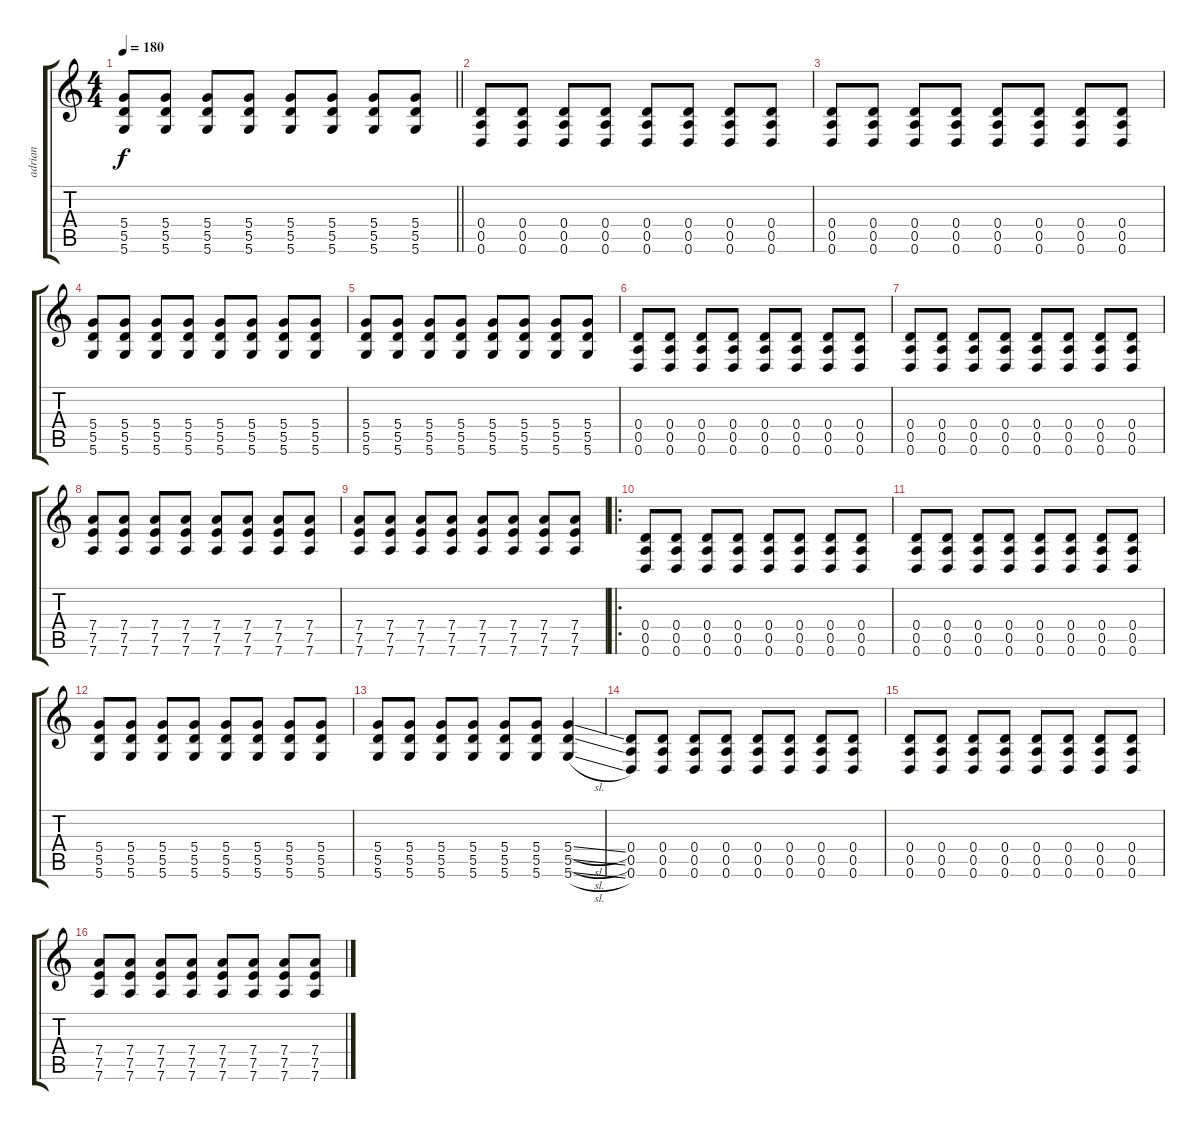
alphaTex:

\track ("adrian" "adrian") {instrument distortionguitar}
\staff {score tabs}
\tuning (E4 B3 G3 D3 A2 D2) {hide}
\ts (4 4)
\tempo 180
\clef g2
\barLineRight lightlight
\ks c
(5.4 5.5 5.6).8{dy f} (5.4 5.5 5.6).8 (5.4 5.5 5.6).8 (5.4 5.5 5.6).8 (5.4 5.5 5.6).8 (5.4 5.5 5.6).8 (5.4 5.5 5.6).8 (5.4 5.5 5.6).8 |
(0.4 0.5 0.6).8 (0.4 0.5 0.6).8 (0.4 0.5 0.6).8 (0.4 0.5 0.6).8 (0.4 0.5 0.6).8 (0.4 0.5 0.6).8 (0.4 0.5 0.6).8 (0.4 0.5 0.6).8 |
(0.4 0.5 0.6).8 (0.4 0.5 0.6).8 (0.4 0.5 0.6).8 (0.4 0.5 0.6).8 (0.4 0.5 0.6).8 (0.4 0.5 0.6).8 (0.4 0.5 0.6).8 (0.4 0.5 0.6).8 |
(5.4 5.5 5.6).8 (5.4 5.5 5.6).8 (5.4 5.5 5.6).8 (5.4 5.5 5.6).8 (5.4 5.5 5.6).8 (5.4 5.5 5.6).8 (5.4 5.5 5.6).8 (5.4 5.5 5.6).8 |
(5.4 5.5 5.6).8 (5.4 5.5 5.6).8 (5.4 5.5 5.6).8 (5.4 5.5 5.6).8 (5.4 5.5 5.6).8 (5.4 5.5 5.6).8 (5.4 5.5 5.6).8 (5.4 5.5 5.6).8 |
(0.4 0.5 0.6).8 (0.4 0.5 0.6).8 (0.4 0.5 0.6).8 (0.4 0.5 0.6).8 (0.4 0.5 0.6).8 (0.4 0.5 0.6).8 (0.4 0.5 0.6).8 (0.4 0.5 0.6).8 |
(0.4 0.5 0.6).8 (0.4 0.5 0.6).8 (0.4 0.5 0.6).8 (0.4 0.5 0.6).8 (0.4 0.5 0.6).8 (0.4 0.5 0.6).8 (0.4 0.5 0.6).8 (0.4 0.5 0.6).8 |
(7.4 7.5 7.6).8 (7.4 7.5 7.6).8 (7.4 7.5 7.6).8 (7.4 7.5 7.6).8 (7.4 7.5 7.6).8 (7.4 7.5 7.6).8 (7.4 7.5 7.6).8 (7.4 7.5 7.6).8 |
(7.4 7.5 7.6).8 (7.4 7.5 7.6).8 (7.4 7.5 7.6).8 (7.4 7.5 7.6).8 (7.4 7.5 7.6).8 (7.4 7.5 7.6).8 (7.4 7.5 7.6).8 (7.4 7.5 7.6).8 |
\ro
(0.4 0.5 0.6).8 (0.4 0.5 0.6).8 (0.4 0.5 0.6).8 (0.4 0.5 0.6).8 (0.4 0.5 0.6).8 (0.4 0.5 0.6).8 (0.4 0.5 0.6).8 (0.4 0.5 0.6).8 |
(0.4 0.5 0.6).8 (0.4 0.5 0.6).8 (0.4 0.5 0.6).8 (0.4 0.5 0.6).8 (0.4 0.5 0.6).8 (0.4 0.5 0.6).8 (0.4 0.5 0.6).8 (0.4 0.5 0.6).8 |
(5.4 5.5 5.6).8 (5.4 5.5 5.6).8 (5.4 5.5 5.6).8 (5.4 5.5 5.6).8 (5.4 5.5 5.6).8 (5.4 5.5 5.6).8 (5.4 5.5 5.6).8 (5.4 5.5 5.6).8 |
(5.4 5.5 5.6).8 (5.4 5.5 5.6).8 (5.4 5.5 5.6).8 (5.4 5.5 5.6).8 (5.4 5.5 5.6).8 (5.4 5.5 5.6).8 (5.4{sl} 5.5{sl} 5.6{sl}).4 |
(0.4 0.5 0.6).8 (0.4 0.5 0.6).8 (0.4 0.5 0.6).8 (0.4 0.5 0.6).8 (0.4 0.5 0.6).8 (0.4 0.5 0.6).8 (0.4 0.5 0.6).8 (0.4 0.5 0.6).8 |
(0.4 0.5 0.6).8 (0.4 0.5 0.6).8 (0.4 0.5 0.6).8 (0.4 0.5 0.6).8 (0.4 0.5 0.6).8 (0.4 0.5 0.6).8 (0.4 0.5 0.6).8 (0.4 0.5 0.6).8 |
(7.4 7.5 7.6).8 (7.4 7.5 7.6).8 (7.4 7.5 7.6).8 (7.4 7.5 7.6).8 (7.4 7.5 7.6).8 (7.4 7.5 7.6).8 (7.4 7.5 7.6).8 (7.4 7.5 7.6).8
